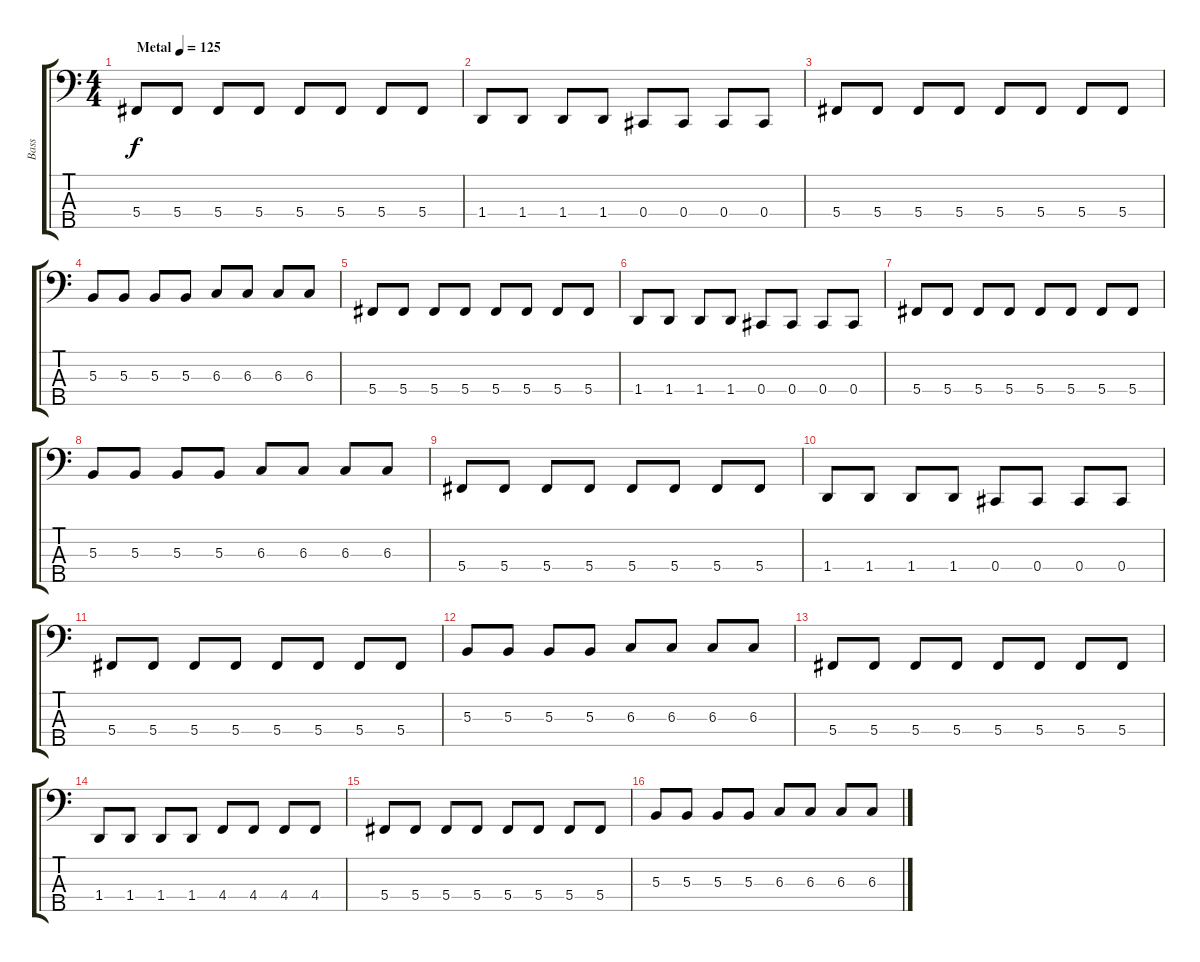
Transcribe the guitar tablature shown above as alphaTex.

\track ("Bass" "Bass") {instrument electricbassfinger}
\staff {score tabs}
\tuning (E2 B1 Gb1 Db1 Ab0) {hide}
\ts (4 4)
\tempo (125 "Metal")
\clef f4
\ks c
5.4.8{dy f instrument electricbassfinger} 5.4.8 5.4.8 5.4.8 5.4.8 5.4.8 5.4.8 5.4.8 |
1.4.8 1.4.8 1.4.8 1.4.8 0.4.8 0.4.8 0.4.8 0.4.8 |
5.4.8 5.4.8 5.4.8 5.4.8 5.4.8 5.4.8 5.4.8 5.4.8 |
5.3.8 5.3.8 5.3.8 5.3.8 6.3.8 6.3.8 6.3.8 6.3.8 |
5.4.8 5.4.8 5.4.8 5.4.8 5.4.8 5.4.8 5.4.8 5.4.8 |
1.4.8 1.4.8 1.4.8 1.4.8 0.4.8 0.4.8 0.4.8 0.4.8 |
5.4.8 5.4.8 5.4.8 5.4.8 5.4.8 5.4.8 5.4.8 5.4.8 |
5.3.8 5.3.8 5.3.8 5.3.8 6.3.8 6.3.8 6.3.8 6.3.8 |
5.4.8 5.4.8 5.4.8 5.4.8 5.4.8 5.4.8 5.4.8 5.4.8 |
1.4.8 1.4.8 1.4.8 1.4.8 0.4.8 0.4.8 0.4.8 0.4.8 |
5.4.8 5.4.8 5.4.8 5.4.8 5.4.8 5.4.8 5.4.8 5.4.8 |
5.3.8 5.3.8 5.3.8 5.3.8 6.3.8 6.3.8 6.3.8 6.3.8 |
5.4.8 5.4.8 5.4.8 5.4.8 5.4.8 5.4.8 5.4.8 5.4.8 |
1.4.8 1.4.8 1.4.8 1.4.8 4.4.8 4.4.8 4.4.8 4.4.8 |
5.4.8 5.4.8 5.4.8 5.4.8 5.4.8 5.4.8 5.4.8 5.4.8 |
5.3.8 5.3.8 5.3.8 5.3.8 6.3.8 6.3.8 6.3.8 6.3.8
